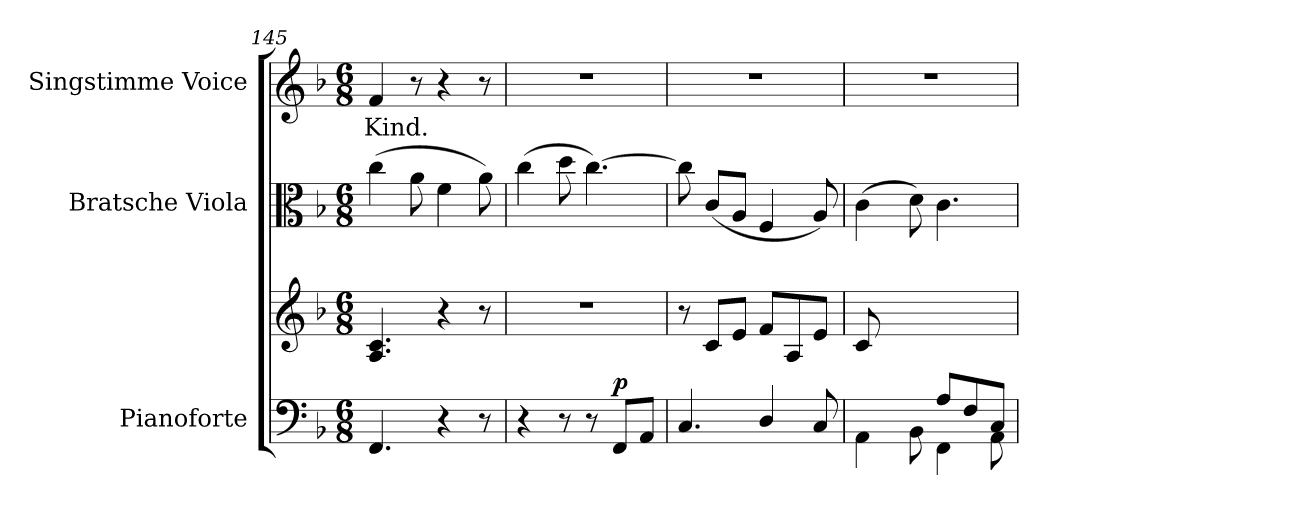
**kern	**kern	**dynam	**kern	**dynam	**kern	**text
*part3	*part3	*part3	*part2	*part2	*part1	*part1
*staff4	*staff3	*staff3/4	*staff2	*staff2	*staff1	*staff1
*I"Pianoforte	*	*	*I"Bratsche Viola	*	*I"Singstimme Voice	*
*I'Pno	*	*	*I'Vla	*	*	*
!!LO:LB:g=z
*clefF4	*clefG2	*	*clefC3	*	*clefG2	*
*k[b-]	*k[b-]	*	*k[b-]	*	*k[b-]	*
*M6/8	*M6/8	*	*M6/8	*	*M6/8	*
=145	=145	=145	=145	=145	=145	=145
!	!	!	!	!LO:DY:b	!	!LO:LY:b
4.FF/	4.A/ 4.c/	.	(4cc\	other-dynamics	4f/	Kind.
.	.	.	8a\	.	8r	.
4r	4r	.	4f\	.	4r	.
8r	8r	.	8a\)	.	8r	.
=146	=146	=146	=146	=146	=146	=146
4r	2.r	.	(4cc\	.	2.r	.
8r	.	.	8dd\	.	.	.
8r	.	.	[4.cc\)	.	.	.
!	!	!LO:DY:a=2	!	!	!	!
8FF/L	.	p	.	.	.	.
8AA/J	.	.	.	.	.	.
=147	=147	=147	=147	=147	=147	=147
4.C/	8r	.	8cc\]	.	2.r	.
.	(8c/L	.	(8c/L	.	.	.
.	8e/J	.	8A/J	.	.	.
4D/	8f/L	.	4F/	.	.	.
.	8A/	.	.	.	.	.
8C/	8e/J	.	8A/)	.	.	.
=148	=148	=148	=148	=148	=148	=148
*^	*	*	*	*	*	*
8ryy	4AA\	8c/L	.	(4c\	.	2.r	.
8F/	.	2ryy	.	.	.	.	.
8B-/J	8BB-\	.	.	8d\)	.	.	.
8A/L	4FF\	.	.	4.c\	.	.	.
8F/	.	.	.	.	.	.	.
8C/J)	8AA\	8ryy	.	.	.	.	.
*v	*v	*	*	*	*	*	*
=	=	=	=	=	=	=
*-	*-	*-	*-	*-	*-	*-
